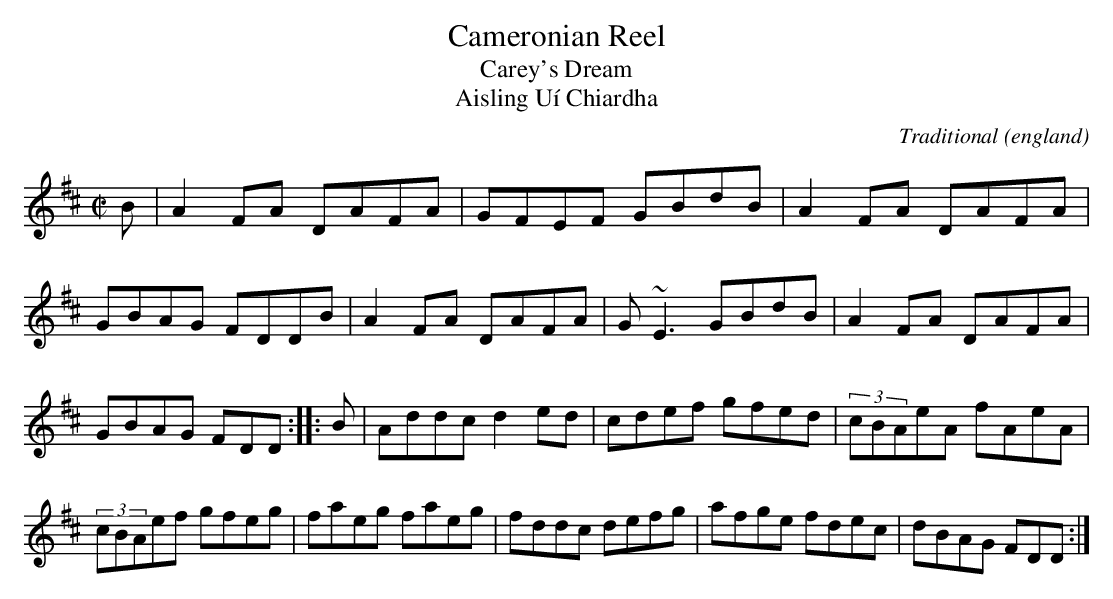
X:1
T:Cameronian Reel
T:Carey's Dream
T:Aisling Uí Chiardha
O:england
C:Traditional
M:C|
K:D
E:10
B|A2 FA DAFA|GFEF GBdB|A2 FA DAFA|GBAG FDDB|A2 FA DAFA|G~E3 GBdB|\
E:12
A2 FA DAFA|GBAG FDD::B|Addc d2ed|cdef gfed|(3cBAeA fAeA|(3cBAef gfeg|faeg faeg|\
fddc defg|afge fdec|dBAG FDD:|
